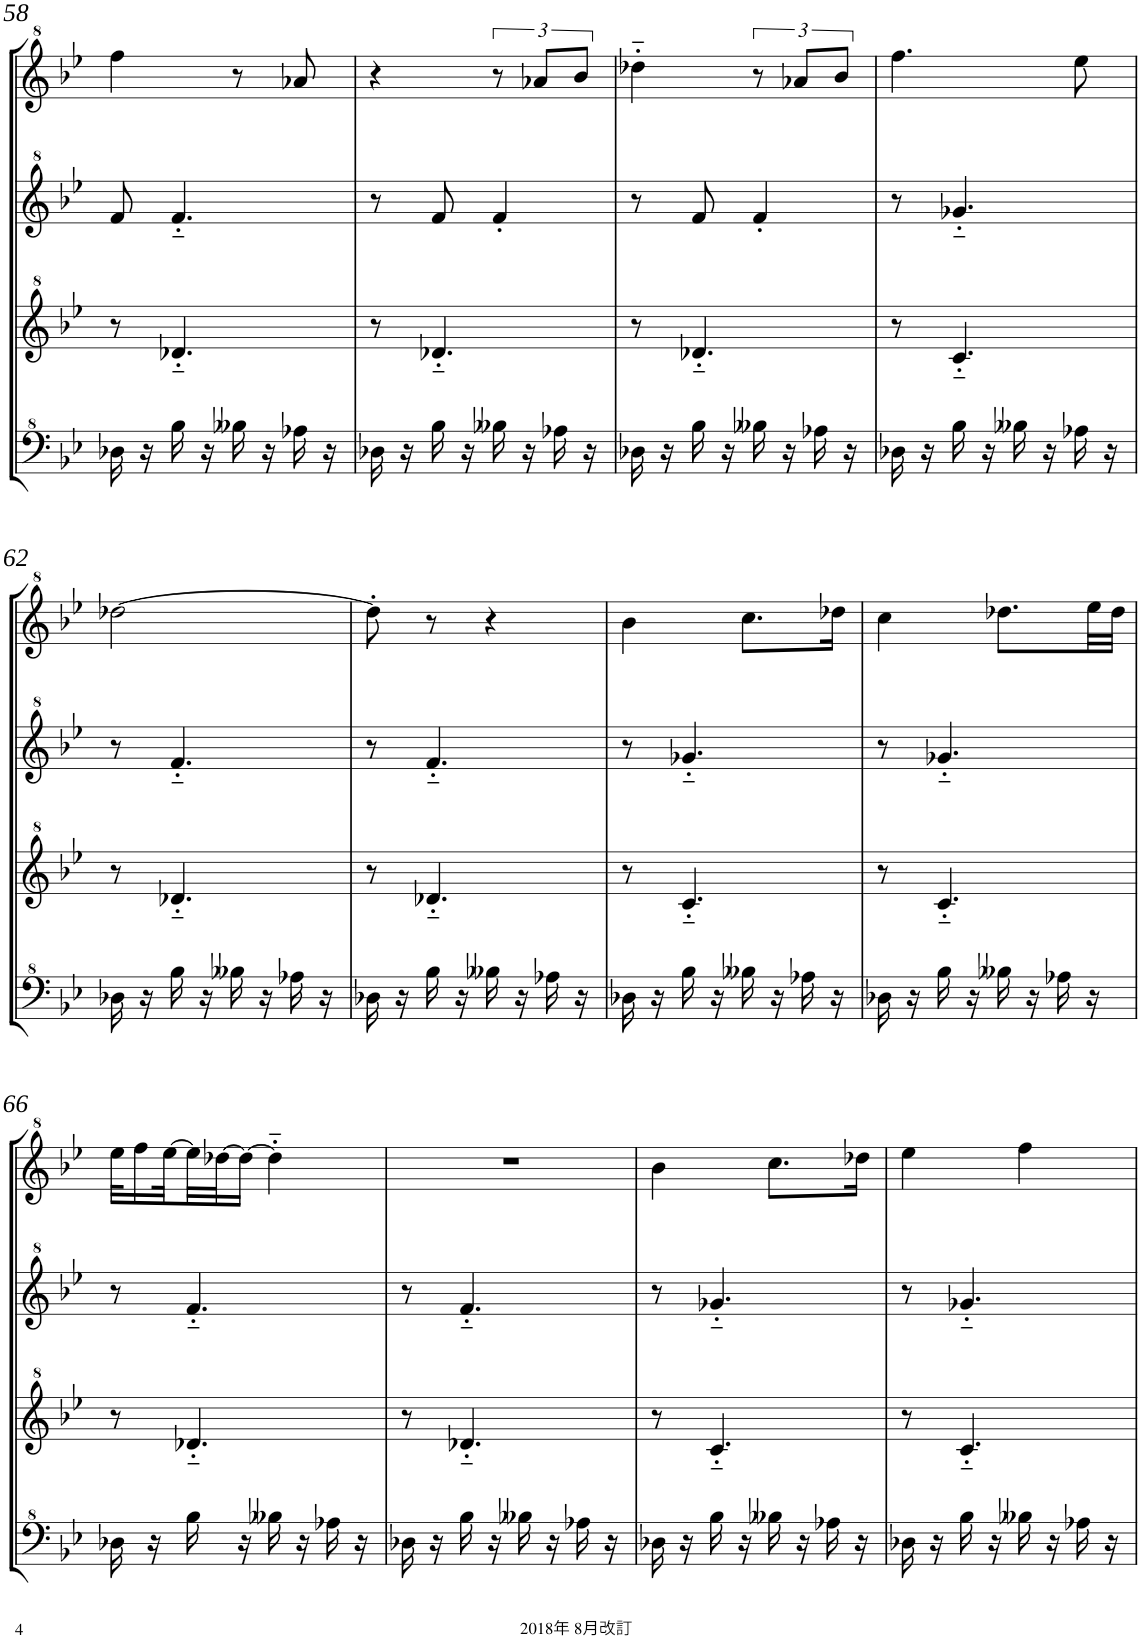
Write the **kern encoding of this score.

**kern	**kern	**kern	**kern
*part1	*part1	*part1	*part1
*staff4	*staff3	*staff2	*staff1
*I"Model III	*	*	*
!!LO:PB:g=z
*clefF^4	*clefG^2	*clefG^2	*clefG^2
*k[b-e-]	*k[b-e-]	*k[b-e-]	*k[b-e-]
*M2/4	*M2/4	*M2/4	*M2/4
=58	=58	=58	=58
16d-X\	8r	8ff/	4fff\
16r	.	.	.
16b-\	4.dd-X'~/	4.ff'~/	.
16r	.	.	.
16b--X\	.	.	8r
16r	.	.	.
16a-X\	.	.	8aa-X/
16r	.	.	.
=59	=59	=59	=59
16d-X\	8r	8r	4r
16r	.	.	.
16b-\	4.dd-X'~/	8ff/	.
16r	.	.	.
16b--X\	.	4ff'/	12r
16r	.	.	.
.	.	.	12aa-X/L
16a-X\	.	.	.
.	.	.	12bb-/J
16r	.	.	.
=60	=60	=60	=60
16d-X\	8r	8r	4ddd-X'~\
16r	.	.	.
16b-\	4.dd-X'~/	8ff/	.
16r	.	.	.
16b--X\	.	4ff'/	12r
16r	.	.	.
.	.	.	12aa-X/L
16a-X\	.	.	.
.	.	.	12bb-/J
16r	.	.	.
=61	=61	=61	=61
16d-X\	8r	8r	4.fff\
16r	.	.	.
16b-\	4.cc'~/	4.gg-X'~/	.
16r	.	.	.
16b--X\	.	.	.
16r	.	.	.
16a-X\	.	.	8eee-\
16r	.	.	.
!!LO:LB:g=z
=62	=62	=62	=62
16d-X\	8r	8r	[2ddd-X\
16r	.	.	.
16b-\	4.dd-X'~/	4.ff'~/	.
16r	.	.	.
16b--X\	.	.	.
16r	.	.	.
16a-X\	.	.	.
16r	.	.	.
=63	=63	=63	=63
16d-X\	8r	8r	8ddd-'\]
16r	.	.	.
16b-\	4.dd-X'~/	4.ff'~/	8r
16r	.	.	.
16b--X\	.	.	4r
16r	.	.	.
16a-X\	.	.	.
16r	.	.	.
=64	=64	=64	=64
16d-X\	8r	8r	4bb-\
16r	.	.	.
16b-\	4.cc'~/	4.gg-X'~/	.
16r	.	.	.
16b--X\	.	.	8.ccc\L
16r	.	.	.
16a-X\	.	.	.
16r	.	.	16ddd-X\Jk
=65	=65	=65	=65
16d-X\	8r	8r	4ccc\
16r	.	.	.
16b-\	4.cc'~/	4.gg-X'~/	.
16r	.	.	.
16b--X\	.	.	8.ddd-X\L
16r	.	.	.
16a-X\	.	.	.
16r	.	.	32eee-\LL
.	.	.	32ddd-\JJJ
!!LO:LB:g=z
=66	=66	=66	=66
16d-X\	8r	8r	32eee-\KLL
.	.	.	16fff\
16r	.	.	.
.	.	.	[32eee-\L
16b-\	4.dd-X'~/	4.ff'~/	32eee-\]
.	.	.	[32ddd-X\J
16r	.	.	16ddd-\JJ_
16b--X\	.	.	4ddd-'~\]
16r	.	.	.
16a-X\	.	.	.
16r	.	.	.
=67	=67	=67	=67
16d-X\	8r	8r	2r
16r	.	.	.
16b-\	4.dd-X'~/	4.ff'~/	.
16r	.	.	.
16b--X\	.	.	.
16r	.	.	.
16a-X\	.	.	.
16r	.	.	.
=68	=68	=68	=68
16d-X\	8r	8r	4bb-\
16r	.	.	.
16b-\	4.cc'~/	4.gg-X'~/	.
16r	.	.	.
16b--X\	.	.	8.ccc\L
16r	.	.	.
16a-X\	.	.	.
16r	.	.	16ddd-X\Jk
=69	=69	=69	=69
16d-X\	8r	8r	4eee-\
16r	.	.	.
16b-\	4.cc'~/	4.gg-X'~/	.
16r	.	.	.
16b--X\	.	.	4fff\
16r	.	.	.
16a-X\	.	.	.
16r	.	.	.
=	=	=	=
*-	*-	*-	*-
